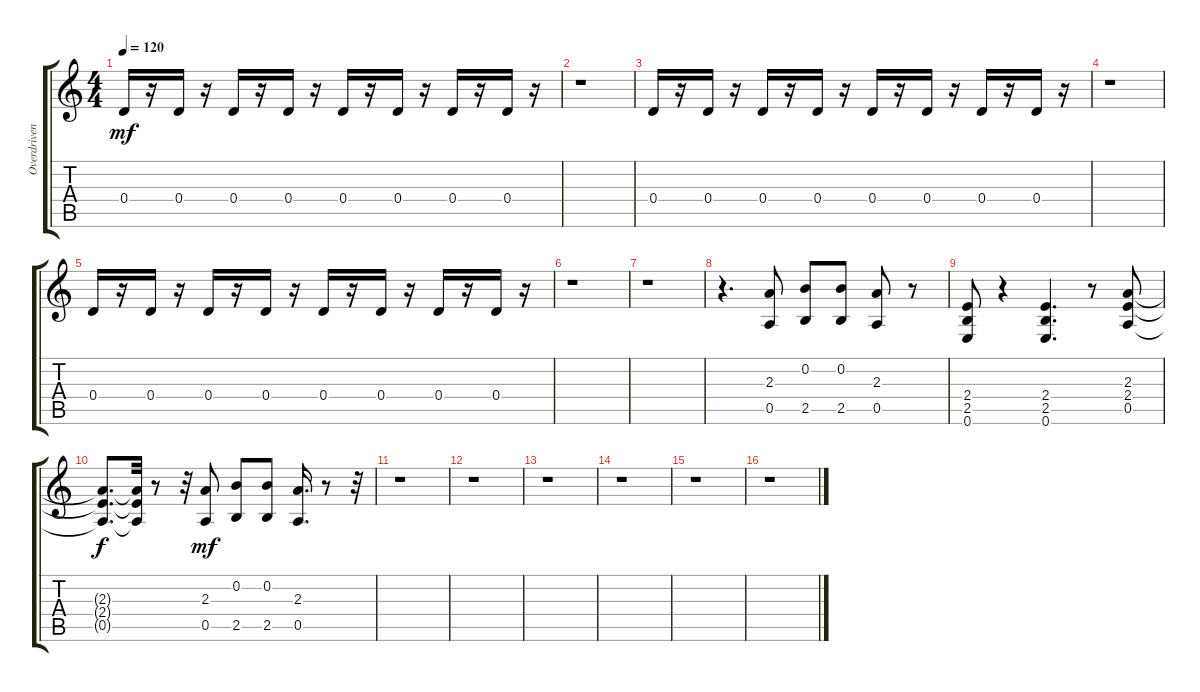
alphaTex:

\track ("Overdriven Guitar 3" "Overdriven") {instrument overdrivenguitar}
\staff {score tabs}
\tuning (E4 B3 G3 D3 A2 E2) {hide}
\ts (4 4)
\tempo 120
\clef g2
\ks c
0.4.16{dy mf} r.16 0.4.16 r.16 0.4.16 r.16 0.4.16 r.16 0.4.16 r.16 0.4.16 r.16 0.4.16 r.16 0.4.16 r.16 |
r.1 |
0.4.16 r.16 0.4.16 r.16 0.4.16 r.16 0.4.16 r.16 0.4.16 r.16 0.4.16 r.16 0.4.16 r.16 0.4.16 r.16 |
r.1 |
0.4.16 r.16 0.4.16 r.16 0.4.16 r.16 0.4.16 r.16 0.4.16 r.16 0.4.16 r.16 0.4.16 r.16 0.4.16 r.16 |
r.1 |
r.1 |
r.4{d} (2.3 0.5).8 (0.2 2.5).8 (0.2 2.5).8 (2.3 0.5).8 r.8 |
(2.4 2.5 0.6).8 r.4 (2.4 2.5 0.6).4{d} r.8 (2.3 2.4 0.5).8 |
(2.3{t} 2.4{t} 0.5{t}).8{d dy f} (2.3{t} 2.4{t} 0.5{t}).32 r.8 r.32 (2.3 0.5).8{dy mf} (0.2 2.5).8 (0.2 2.5).8 (2.3 0.5).16{d} r.8 r.32 |
r.1 |
r.1 |
r.1 |
r.1 |
r.1 |
r.1
